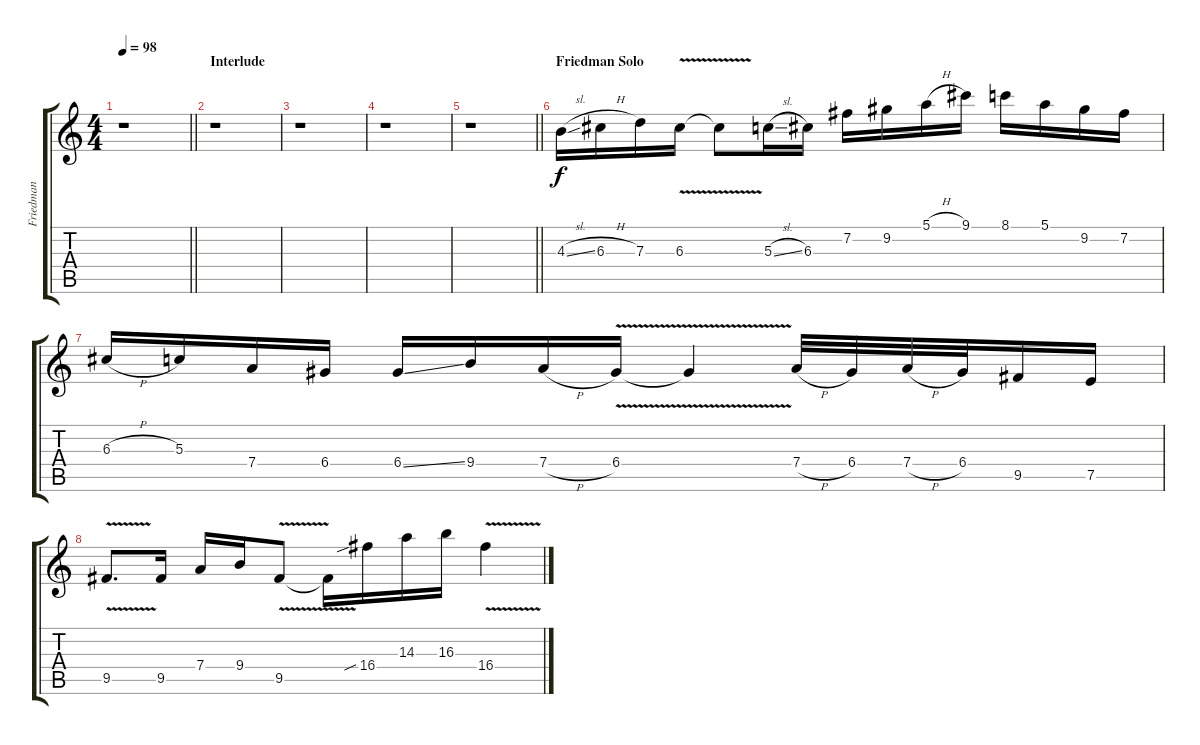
\track ("Friedman" "Friedman") {instrument distortionguitar}
\staff {score tabs}
\tuning (E4 B3 G3 D3 A2 E2) {hide}
\ts (4 4)
\tempo 98
\clef g2
\barLineRight lightlight
\ks c
r.1{dy f} |
\section ("" "Interlude")
r.1 |
r.1 |
r.1 |
\barLineRight lightlight
r.1 |
\section ("" "Friedman Solo")
4.3{sl}.16 6.3{h}.16 7.3.16 6.3{v}.16 6.3{t}.8 5.3{sl}.16 6.3.16 7.2.16 9.2.16 5.1{h}.16 9.1.16 8.1.16 5.1.16 9.2.16 7.2.16 |
6.3{h}.16 5.3.16 7.4.16 6.4.16 6.4{ss}.16 9.4.16 7.4{h}.16 6.4{v}.16 6.4{t}.4 7.4{h}.32 6.4.32 7.4{h}.32 6.4.32 9.5.16 7.5.16 |
9.5{v}.8{d} 9.5.16 7.4.16 9.4.16 9.5{v}.8 9.5{t}.16 16.4{sib}.16 14.3.16 16.3.16 16.4{v}.4
